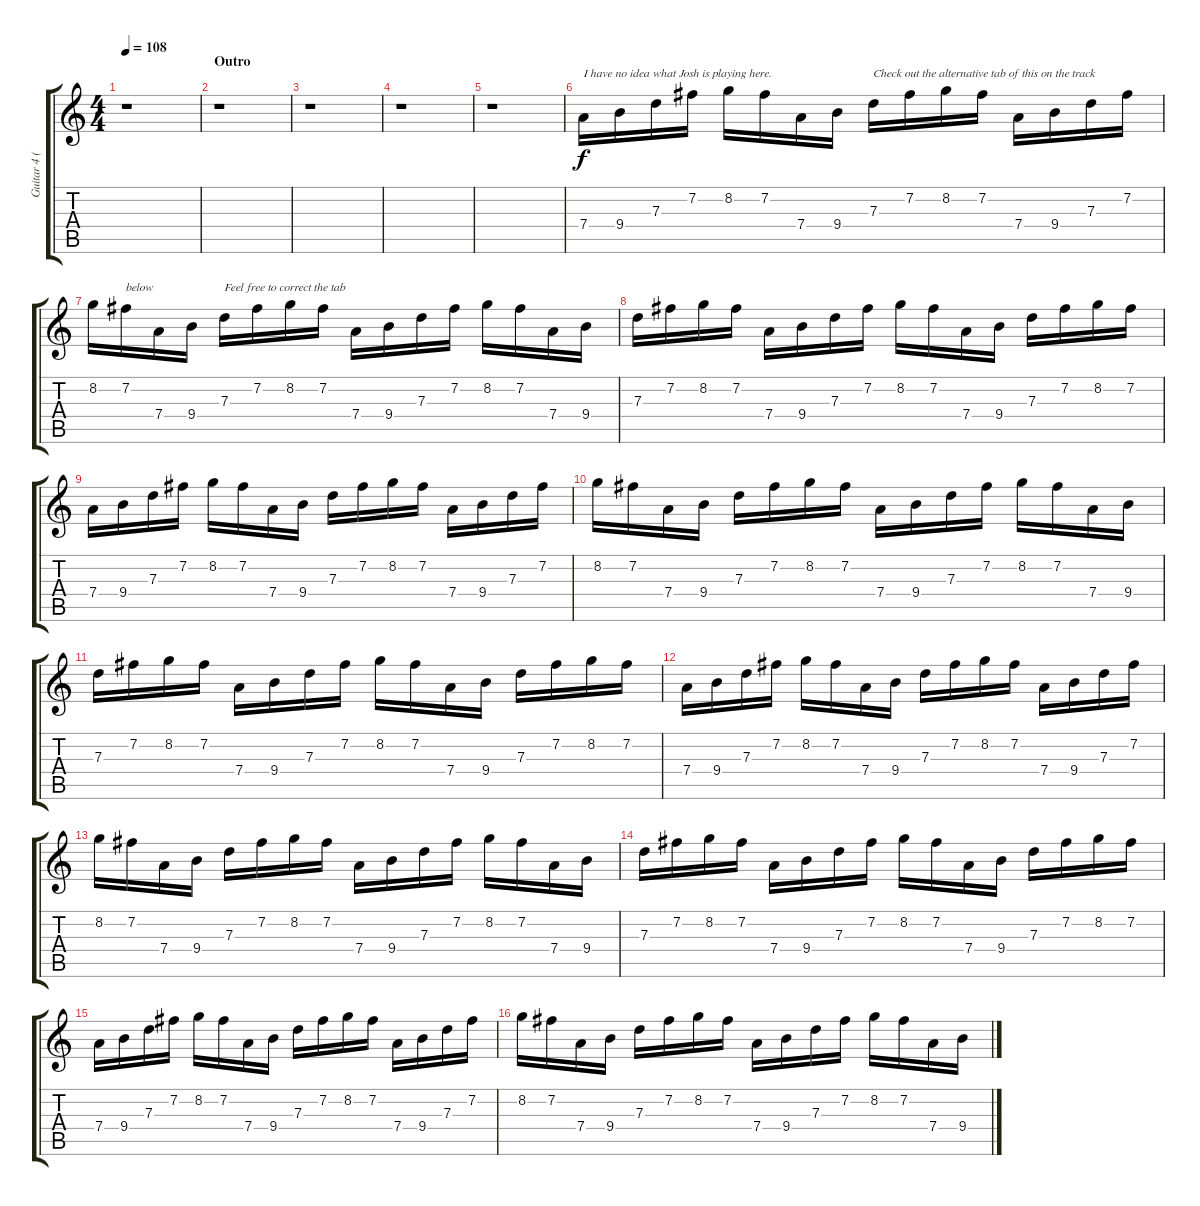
\track ("Guitar 4 (Josh Klinghoffer)" "Guitar 4 (") {instrument electricguitarclean}
\staff {score tabs}
\tuning (E4 B3 G3 D3 A2 E2) {hide}
\ts (4 4)
\tempo 108
\clef g2
\ks c
r.1{dy f} |
\section ("" "Outro")
r.1 |
r.1 |
r.1 |
r.1 |
7.4.16{txt "I have no idea what Josh is playing here."} 9.4.16 7.3.16 7.2.16 8.2.16 7.2.16 7.4.16 9.4.16 7.3.16{txt "Check out the alternative tab of this on the track"} 7.2.16 8.2.16 7.2.16 7.4.16 9.4.16 7.3.16 7.2.16 |
8.2.16 7.2.16{txt "below"} 7.4.16 9.4.16 7.3.16{txt "Feel free to correct the tab"} 7.2.16 8.2.16 7.2.16 7.4.16 9.4.16 7.3.16 7.2.16 8.2.16 7.2.16 7.4.16 9.4.16 |
7.3.16 7.2.16 8.2.16 7.2.16 7.4.16 9.4.16 7.3.16 7.2.16 8.2.16 7.2.16 7.4.16 9.4.16 7.3.16 7.2.16 8.2.16 7.2.16 |
7.4.16 9.4.16 7.3.16 7.2.16 8.2.16 7.2.16 7.4.16 9.4.16 7.3.16 7.2.16 8.2.16 7.2.16 7.4.16 9.4.16 7.3.16 7.2.16 |
8.2.16 7.2.16 7.4.16 9.4.16 7.3.16 7.2.16 8.2.16 7.2.16 7.4.16 9.4.16 7.3.16 7.2.16 8.2.16 7.2.16 7.4.16 9.4.16 |
7.3.16 7.2.16 8.2.16 7.2.16 7.4.16 9.4.16 7.3.16 7.2.16 8.2.16 7.2.16 7.4.16 9.4.16 7.3.16 7.2.16 8.2.16 7.2.16 |
7.4.16 9.4.16 7.3.16 7.2.16 8.2.16 7.2.16 7.4.16 9.4.16 7.3.16 7.2.16 8.2.16 7.2.16 7.4.16 9.4.16 7.3.16 7.2.16 |
8.2.16 7.2.16 7.4.16 9.4.16 7.3.16 7.2.16 8.2.16 7.2.16 7.4.16 9.4.16 7.3.16 7.2.16 8.2.16 7.2.16 7.4.16 9.4.16 |
7.3.16 7.2.16 8.2.16 7.2.16 7.4.16 9.4.16 7.3.16 7.2.16 8.2.16 7.2.16 7.4.16 9.4.16 7.3.16 7.2.16 8.2.16 7.2.16 |
7.4.16 9.4.16 7.3.16 7.2.16 8.2.16 7.2.16 7.4.16 9.4.16 7.3.16 7.2.16 8.2.16 7.2.16 7.4.16 9.4.16 7.3.16 7.2.16 |
8.2.16 7.2.16 7.4.16 9.4.16 7.3.16 7.2.16 8.2.16 7.2.16 7.4.16 9.4.16 7.3.16 7.2.16 8.2.16 7.2.16 7.4.16 9.4.16
